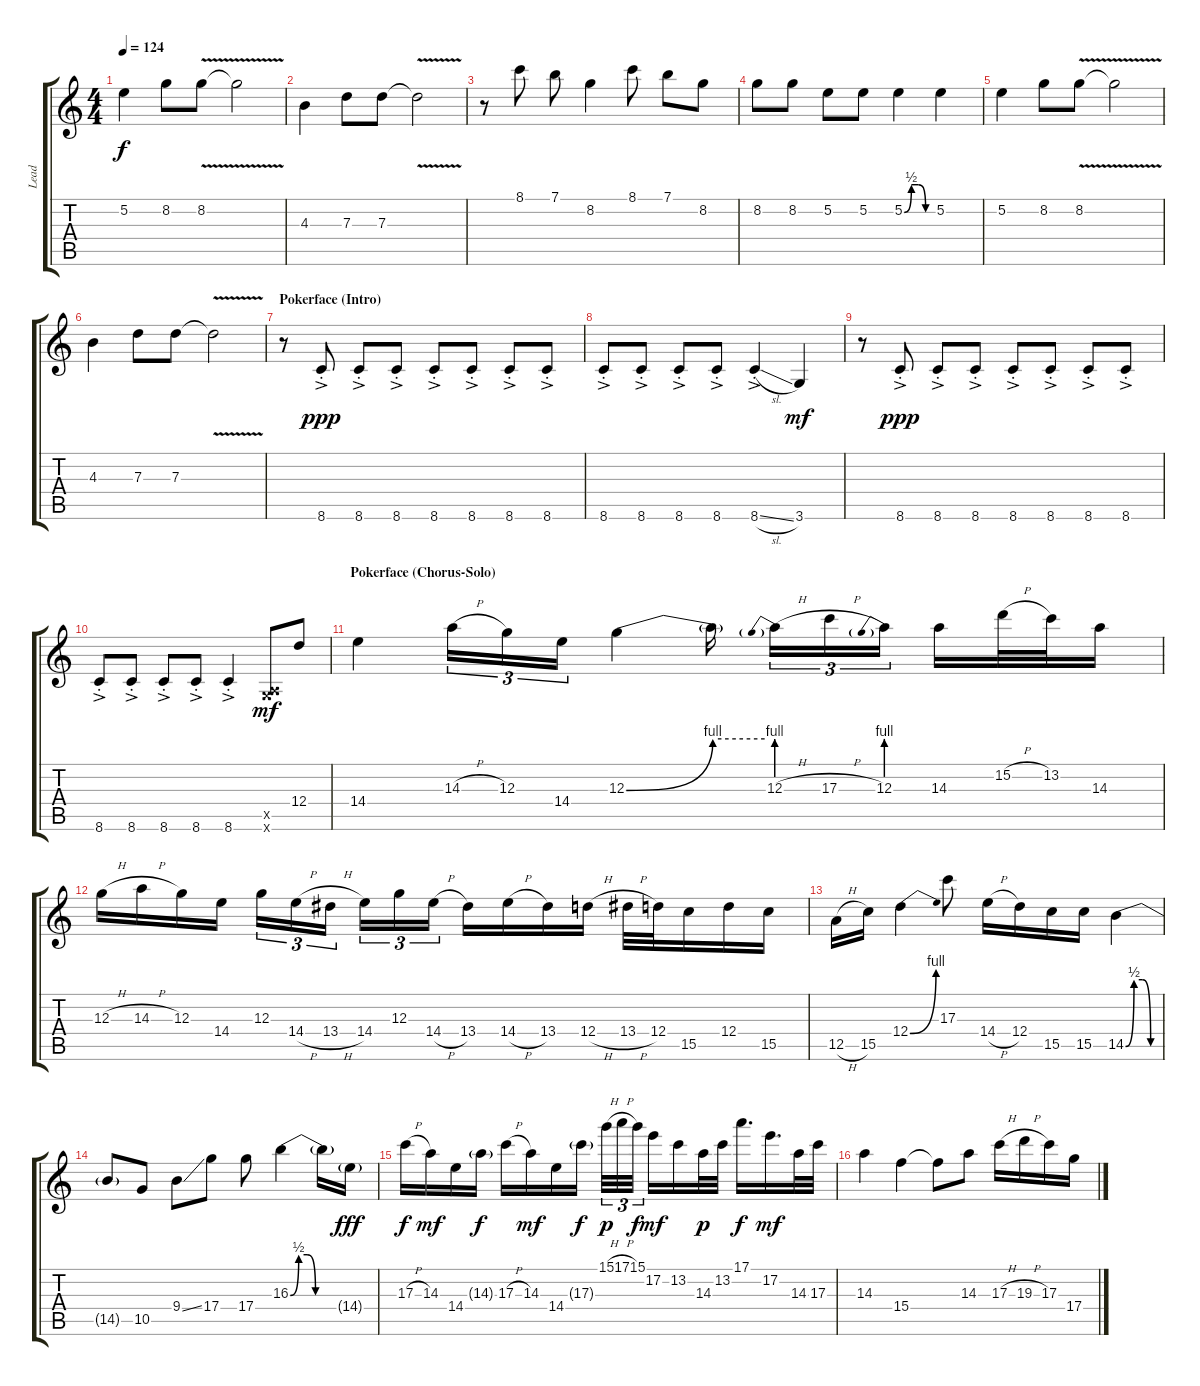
\track ("Lead" "Lead") {instrument distortionguitar}
\staff {score tabs}
\tuning (E4 B3 G3 D3 A2 E2) {hide}
\ts (4 4)
\tempo 124
\clef g2
\ks c
5.2.4{dy f} 8.2.8 8.2{v}.8 8.2{v t}.2 |
4.3.4 7.3.8 7.3.8 7.3{v t}.2 |
r.8 8.1.8 7.1.8 8.2.4 8.1.8 7.1.8 8.2.8 |
8.2.8 8.2.8 5.2.8 5.2.8 5.2{be (custom 0 0 15 2 30 2 45 0 60 0)}.4 5.2.4 |
5.2.4 8.2.8 8.2{v}.8 8.2{v t}.2 |
4.3.4 7.3.8 7.3.8 7.3{v t}.2 |
\section ("" "Pokerface (Intro)")
r.8 8.6{ac st}.8{dy ppp} 8.6{ac st}.8 8.6{ac st}.8 8.6{ac st}.8 8.6{ac st}.8 8.6{ac st}.8 8.6{ac st}.8 |
8.6{ac st}.8 8.6{ac st}.8 8.6{ac st}.8 8.6{ac st}.8 8.6{sl ac st}.4 3.6.4{dy mf} |
r.8 8.6{ac st}.8{dy ppp} 8.6{ac st}.8 8.6{ac st}.8 8.6{ac st}.8 8.6{ac st}.8 8.6{ac st}.8 8.6{ac st}.8 |
8.6{ac st}.8 8.6{ac st}.8 8.6{ac st}.8 8.6{ac st}.8 8.6{ac st}.4 (0.5{x} 3.6{x}).8{dy mf} 12.4.8 |
\section ("" "Pokerface (Chorus-Solo)")
14.4.4 14.3{h}.16{tu (3 2)} 12.3.16{tu (3 2)} 14.4.16{tu (3 2)} 12.3{be (bend 0 0 60 4)}.4 12.3{be (hold 0 4 60 4) t}.16 12.3{be (prebend 0 4 60 4) h}.16{tu (3 2)} 17.3{h}.16{tu (3 2)} 12.3{be (prebend 0 4 60 4)}.16{tu (3 2)} 14.3.16 15.2{h}.32 13.2.32 14.3.16 |
12.3{h}.16 14.3{h}.16 12.3.16 14.4.16 12.3.16{tu (3 2)} 14.4{h}.16{tu (3 2)} 13.4{h}.16{tu (3 2)} 14.4.16{tu (3 2)} 12.3.16{tu (3 2)} 14.4{h}.16{tu (3 2)} 13.4.16 14.4{h}.16 13.4.16 12.4{h}.16 13.4{h}.32 12.4.32 15.5.16 12.4.16 15.5.16 |
12.5{h}.16 15.5.16 12.4{be (bend 0 0 60 4)}.4 17.3.8 14.4{h}.16 12.4.16 15.5.16 15.5.16 14.5{be (custom 0 0 15 2 30 2 45 0 60 0)}.4 |
14.5{be (hold 0 0 60 0) t}.8 10.5.8 9.4{ss}.8 17.4.8 17.4.8 16.3{be (custom 0 0 15 2 30 2 45 0 60 0)}.4 16.3{be (hold 0 0 60 0) t}.16 14.4{g}.16{dy fff} |
17.3{h}.16{dy f} 14.3.16{dy mf} 14.4.16 14.3{g}.16{dy f} 17.3{h}.16 14.3.16{dy mf} 14.4.16 17.3{g}.16{dy f} 15.1{h}.32{tu (3 2) dy p} 17.1{h}.32{tu (3 2)} 15.1.32{tu (3 2) dy f} 17.2.16{dy mf} 13.2.16 14.3.32{dy p} 13.2.32 17.1.16{d dy f} 17.2.16{d dy mf} 14.3.32 17.3.32 |
14.3.4 15.4.4 15.4{t}.8 14.3.8 17.3{h}.16 19.3{h}.16 17.3.16 17.4.16
